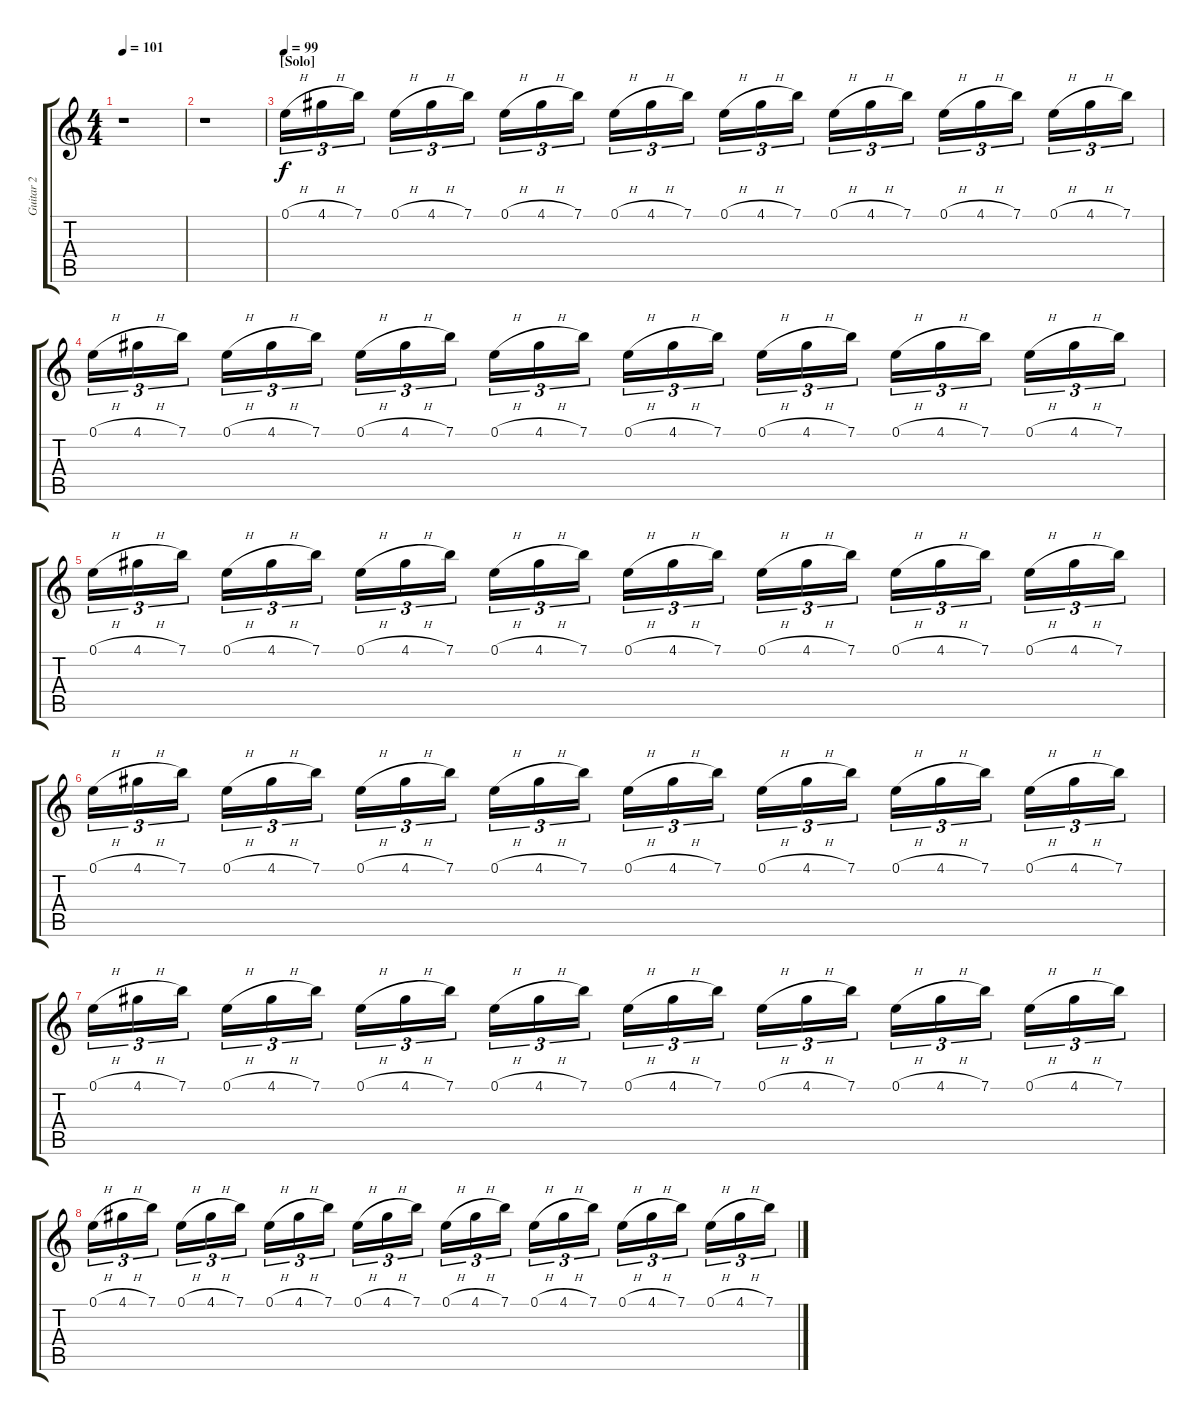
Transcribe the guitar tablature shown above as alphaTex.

\track ("Guitar 2" "Guitar 2") {instrument distortionguitar}
\staff {score tabs}
\tuning (E4 B3 G3 D3 A2 E2) {hide}
\ts (4 4)
\tempo 101
\clef g2
\ks c
r.1{dy f} |
r.1 |
\section ("" "[Solo]")
\tempo 99
0.1{h}.16{tu (3 2)} 4.1{h}.16{tu (3 2)} 7.1.16{tu (3 2)} 0.1{h}.16{tu (3 2)} 4.1{h}.16{tu (3 2)} 7.1.16{tu (3 2)} 0.1{h}.16{tu (3 2)} 4.1{h}.16{tu (3 2)} 7.1.16{tu (3 2)} 0.1{h}.16{tu (3 2)} 4.1{h}.16{tu (3 2)} 7.1.16{tu (3 2)} 0.1{h}.16{tu (3 2)} 4.1{h}.16{tu (3 2)} 7.1.16{tu (3 2)} 0.1{h}.16{tu (3 2)} 4.1{h}.16{tu (3 2)} 7.1.16{tu (3 2)} 0.1{h}.16{tu (3 2)} 4.1{h}.16{tu (3 2)} 7.1.16{tu (3 2)} 0.1{h}.16{tu (3 2)} 4.1{h}.16{tu (3 2)} 7.1.16{tu (3 2)} |
0.1{h}.16{tu (3 2)} 4.1{h}.16{tu (3 2)} 7.1.16{tu (3 2)} 0.1{h}.16{tu (3 2)} 4.1{h}.16{tu (3 2)} 7.1.16{tu (3 2)} 0.1{h}.16{tu (3 2)} 4.1{h}.16{tu (3 2)} 7.1.16{tu (3 2)} 0.1{h}.16{tu (3 2)} 4.1{h}.16{tu (3 2)} 7.1.16{tu (3 2)} 0.1{h}.16{tu (3 2)} 4.1{h}.16{tu (3 2)} 7.1.16{tu (3 2)} 0.1{h}.16{tu (3 2)} 4.1{h}.16{tu (3 2)} 7.1.16{tu (3 2)} 0.1{h}.16{tu (3 2)} 4.1{h}.16{tu (3 2)} 7.1.16{tu (3 2)} 0.1{h}.16{tu (3 2)} 4.1{h}.16{tu (3 2)} 7.1.16{tu (3 2)} |
0.1{h}.16{tu (3 2)} 4.1{h}.16{tu (3 2)} 7.1.16{tu (3 2)} 0.1{h}.16{tu (3 2)} 4.1{h}.16{tu (3 2)} 7.1.16{tu (3 2)} 0.1{h}.16{tu (3 2)} 4.1{h}.16{tu (3 2)} 7.1.16{tu (3 2)} 0.1{h}.16{tu (3 2)} 4.1{h}.16{tu (3 2)} 7.1.16{tu (3 2)} 0.1{h}.16{tu (3 2)} 4.1{h}.16{tu (3 2)} 7.1.16{tu (3 2)} 0.1{h}.16{tu (3 2)} 4.1{h}.16{tu (3 2)} 7.1.16{tu (3 2)} 0.1{h}.16{tu (3 2)} 4.1{h}.16{tu (3 2)} 7.1.16{tu (3 2)} 0.1{h}.16{tu (3 2)} 4.1{h}.16{tu (3 2)} 7.1.16{tu (3 2)} |
0.1{h}.16{tu (3 2)} 4.1{h}.16{tu (3 2)} 7.1.16{tu (3 2)} 0.1{h}.16{tu (3 2)} 4.1{h}.16{tu (3 2)} 7.1.16{tu (3 2)} 0.1{h}.16{tu (3 2)} 4.1{h}.16{tu (3 2)} 7.1.16{tu (3 2)} 0.1{h}.16{tu (3 2)} 4.1{h}.16{tu (3 2)} 7.1.16{tu (3 2)} 0.1{h}.16{tu (3 2)} 4.1{h}.16{tu (3 2)} 7.1.16{tu (3 2)} 0.1{h}.16{tu (3 2)} 4.1{h}.16{tu (3 2)} 7.1.16{tu (3 2)} 0.1{h}.16{tu (3 2)} 4.1{h}.16{tu (3 2)} 7.1.16{tu (3 2)} 0.1{h}.16{tu (3 2)} 4.1{h}.16{tu (3 2)} 7.1.16{tu (3 2)} |
0.1{h}.16{tu (3 2)} 4.1{h}.16{tu (3 2)} 7.1.16{tu (3 2)} 0.1{h}.16{tu (3 2)} 4.1{h}.16{tu (3 2)} 7.1.16{tu (3 2)} 0.1{h}.16{tu (3 2)} 4.1{h}.16{tu (3 2)} 7.1.16{tu (3 2)} 0.1{h}.16{tu (3 2)} 4.1{h}.16{tu (3 2)} 7.1.16{tu (3 2)} 0.1{h}.16{tu (3 2)} 4.1{h}.16{tu (3 2)} 7.1.16{tu (3 2)} 0.1{h}.16{tu (3 2)} 4.1{h}.16{tu (3 2)} 7.1.16{tu (3 2)} 0.1{h}.16{tu (3 2)} 4.1{h}.16{tu (3 2)} 7.1.16{tu (3 2)} 0.1{h}.16{tu (3 2)} 4.1{h}.16{tu (3 2)} 7.1.16{tu (3 2)} |
0.1{h}.16{tu (3 2)} 4.1{h}.16{tu (3 2)} 7.1.16{tu (3 2)} 0.1{h}.16{tu (3 2)} 4.1{h}.16{tu (3 2)} 7.1.16{tu (3 2)} 0.1{h}.16{tu (3 2)} 4.1{h}.16{tu (3 2)} 7.1.16{tu (3 2)} 0.1{h}.16{tu (3 2)} 4.1{h}.16{tu (3 2)} 7.1.16{tu (3 2)} 0.1{h}.16{tu (3 2)} 4.1{h}.16{tu (3 2)} 7.1.16{tu (3 2)} 0.1{h}.16{tu (3 2)} 4.1{h}.16{tu (3 2)} 7.1.16{tu (3 2)} 0.1{h}.16{tu (3 2)} 4.1{h}.16{tu (3 2)} 7.1.16{tu (3 2)} 0.1{h}.16{tu (3 2)} 4.1{h}.16{tu (3 2)} 7.1.16{tu (3 2)}
